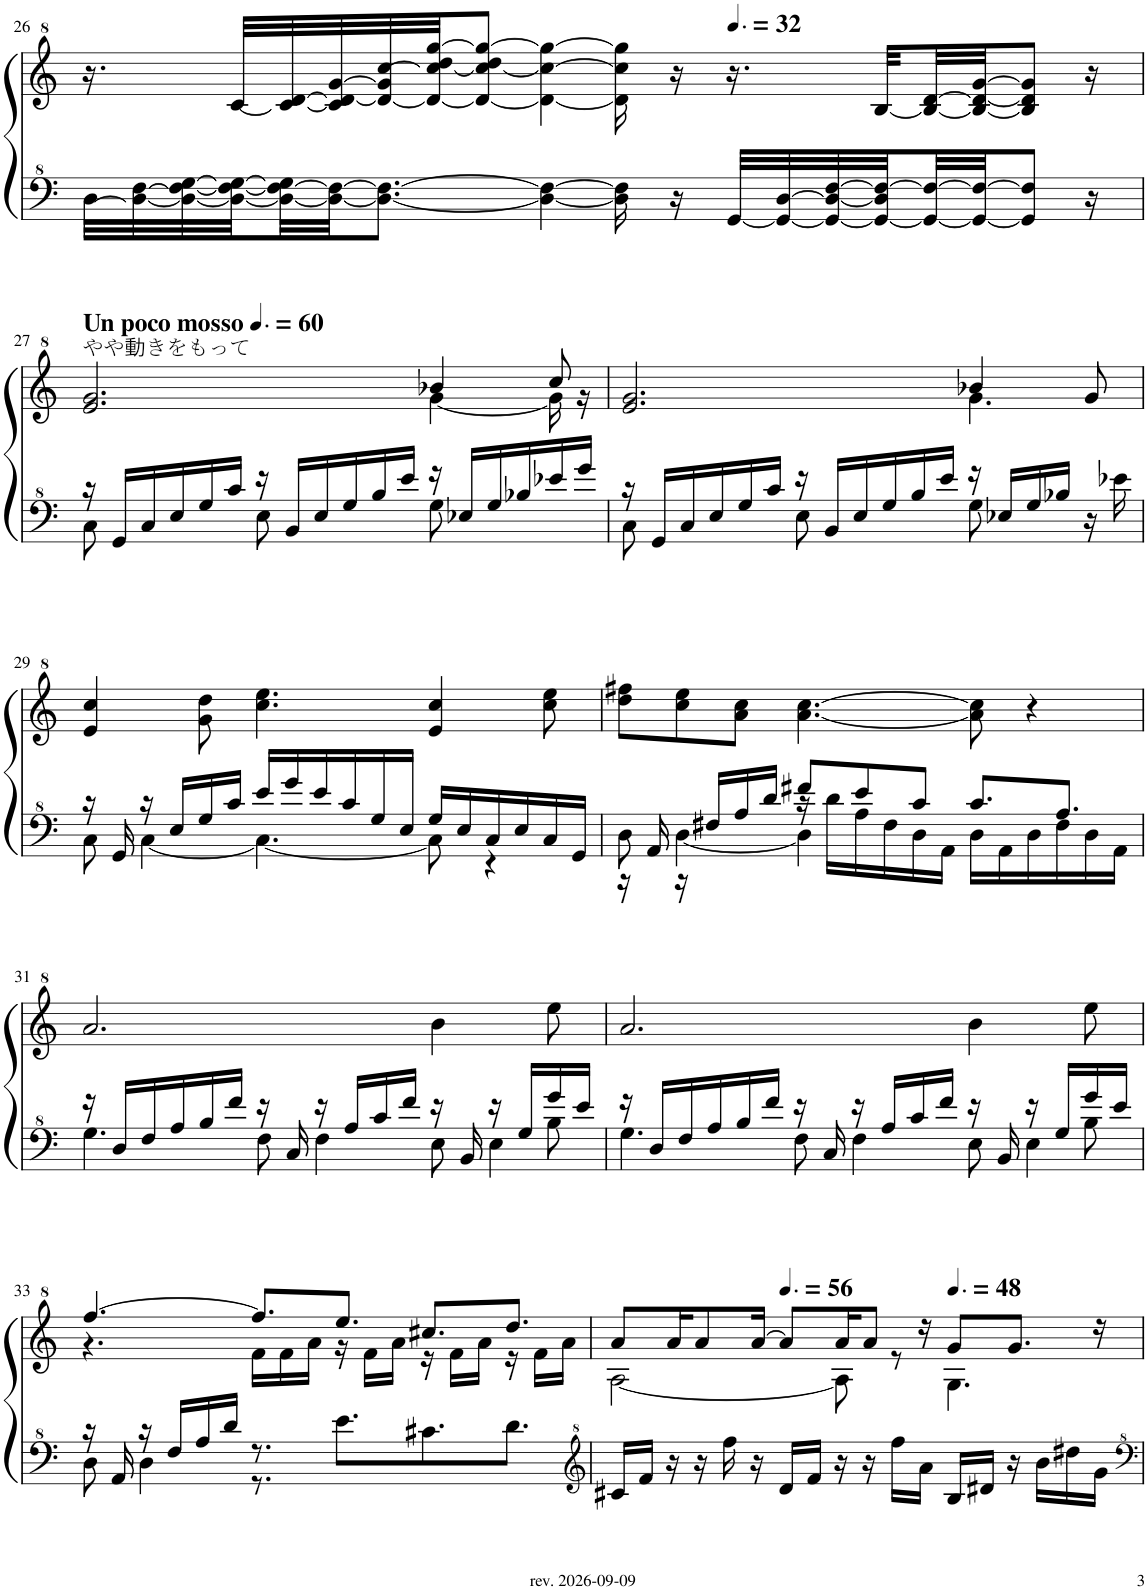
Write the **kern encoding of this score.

**kern	**kern
*part2	*part1
*staff2	*staff1
*I"パンフルート	*I"パンフルート
!!LO:PB:g=z
*clefF^4	*clefG^2
*k[]	*k[]
*M9/8	*M9/8
=26	=26
[32d\LLL	16.r
32d\_ [32f\	.
32d\_ 32f\_ [32g\	.
32d\_ 32f\_ 32g\_	[32cc/LLL
32d\_ 32f\_ 32g\]	32cc/_ [32dd/
32d\_ 32f\_JJ	32cc/] 32dd/_ [32gg/
8.d\_ 8.f\_J	32dd/_ 32gg/] [32ccc/
.	32dd/_ 32ccc/_ 32ddd/ [32ggg/JJ
.	8dd/_ 8ccc/_ 8ddd/ 8ggg/_J
4d\_ 4f\_	4dd\_ 4ccc\_ 4ggg\_
16d\] 16f\]	16dd\] 16ccc\] 16ggg\]
16r	16r
*	*MM48
[32G/LLL	16.r
32G/_ [32d/	.
32G/_ 32d/_ [32f/	.
32G/_ 32d/] 32f/_	[32b/LLL
32G/_ 32f/_	32b/_ [32dd/
32G/_ 32f/_JJ	32b/_ 32dd/_ [32gg/JJ
8G/] 8f/]J	8b/] 8dd/] 8gg/]J
16r	16r
!!LO:LB:g=z
=27	=27
*	*MM90
*^	*^
!	!	!LO:TX:a:B:t=Un poco mosso	!
!	!	!LO:TX:a:t=やや動きをもって	!
16r	8c\	2.ee/ 2.gg/	2.ryy
16G/LL	.	.	.
16c/	4ryy	.	.
16e/	.	.	.
16g/	.	.	.
16cc/JJ	.	.	.
16r	8e\	.	.
16B/LL	.	.	.
16e/	4ryy	.	.
16g/	.	.	.
16b/	.	.	.
16ee/JJ	.	.	.
16r	8g\	4bb-X/	[4gg\
16e-X/LL	.	.	.
16g/	4ryy	.	.
16b-X/	.	.	.
16ee-X/	.	8ccc/	16gg\]
16gg/JJ	.	.	16r
=28	=28	=28	=28
16r	8c\	2.ee/ 2.gg/	2.ryy
16G/LL	.	.	.
16c/	4ryy	.	.
16e/	.	.	.
16g/	.	.	.
16cc/JJ	.	.	.
16r	8e\	.	.
16B/LL	.	.	.
16e/	4ryy	.	.
16g/	.	.	.
16b/	.	.	.
16ee/JJ	.	.	.
16r	8g\	4bb-X/	4.gg\
16e-X/LL	.	.	.
16g/	4ryy	.	.
16b-X/JJ	.	.	.
16r	.	8gg/	.
16ee-X\	.	.	.
*	*	*v	*v
!!LO:LB:g=z
=29	=29	=29
16r	8c\	4ee/ 4ccc/
16G/	.	.
16r	[4c\	.
16e/LL	.	.
16g/	.	8gg\ 8ddd\
16cc/JJ	.	.
16ee/LL	4.c\_	4.ccc\ 4.eee\
16gg/	.	.
16ee/	.	.
16cc/	.	.
16g/	.	.
16e/JJ	.	.
16g/LL	8c\]	4ee/ 4ccc/
16e/	.	.
16c/	4r	.
16e/	.	.
16c/	.	8ccc\ 8eee\
16G/JJ	.	.
=30	=30	=30
*	*^	*
8d\	16r	4.ryy	8ddd\ 8fff#X\L
.	16A/	.	.
[4d\	16r	.	8ccc\ 8eee\
.	16f#X/LL	.	.
.	16a/	.	8aa\ 8ccc\J
.	16dd/JJ	.	.
8ff#X/L	16r	4d\]	[4.aa\ [4.ccc\
.	16dd\LL	.	.
8ee/	16a\	.	.
.	16f#\	.	.
8cc/J	16d\	2ryy	.
.	16A\JJ	.	.
8.cc/L	16d\LL	.	8aa\] 8ccc\]
.	16A\	.	.
.	16d\	.	4r
8.a/J	16f#\	.	.
.	16d\	.	.
.	16A\JJ	.	.
!!LO:LB:g=z
=31	=31	=31	=31
16r	4.g\	1ryy	2.aa/
16d/LL	.	.	.
16f/	.	.	.
16a/	.	.	.
16b/	.	.	.
16ff/JJ	.	.	.
16r	8f\	.	.
16c/	.	.	.
16r	4f\	.	.
16a/LL	.	.	.
16cc/	.	.	.
16ff/JJ	.	.	.
16r	8e\	.	4bb\
16B/	.	.	.
16r	4e\	.	.
16g/LL	.	.	.
16gg/	.	8b\	8eee\
16ee/JJ	.	.	.
=32	=32	=32	=32
16r	4.g\	1ryy	2.aa/
16d/LL	.	.	.
16f/	.	.	.
16a/	.	.	.
16b/	.	.	.
16ff/JJ	.	.	.
16r	8f\	.	.
16c/	.	.	.
16r	4f\	.	.
16a/LL	.	.	.
16cc/	.	.	.
16ff/JJ	.	.	.
16r	8e\	.	4bb\
16B/	.	.	.
16r	4e\	.	.
16g/LL	.	.	.
16gg/	.	8b\	8eee\
16ee/JJ	.	.	.
*	*v	*v	*
!!LO:LB:g=z
=33	=33	=33
*	*	*^
16r	8d\	[4.fff/	4.r
16A/	.	.	.
16r	4d\	.	.
16f/LL	.	.	.
16a/	.	.	.
16dd/JJ	.	.	.
8.r	8.r	8.fff/L]	16ff\LL
.	.	.	16ff\
.	.	.	16aa\JJ
8.ee\L	2ryy	8.eee/J	16r
.	.	.	16ff\LL
.	.	.	16aa\JJ
8.cc#X\	.	8.ccc#X/L	16r
.	.	.	16ff\LL
.	.	.	16aa\JJ
8.dd\J	.	8.ddd/J	16r
.	.	.	16ff\LL
.	16ryy	.	16aa\JJ
*v	*v	*	*
=34	=34	=34
*clefG^2	*	*
16cc#X/LL	8aa/L	[2a\
16ff/JJ	.	.
16r	16aa/K	.
16r	8aa/	.
16fff\	.	.
16r	[16aa/Jk	.
*	*MM84	*
16dd/LL	8aa/L]	.
16ff/JJ	.	.
16r	16aa/K	8a\]
16r	8aa/J	.
16fff\LL	.	8r
16aa\JJ	16r	.
*	*MM72	*
16b/LL	8gg/L	4.g\
16dd#X/JJ	.	.
16r	8.gg/J	.
16bb\LL	.	.
16ddd#X\	.	.
16gg\JJ	16r	.
*	*v	*v
=	=
*-	*-
